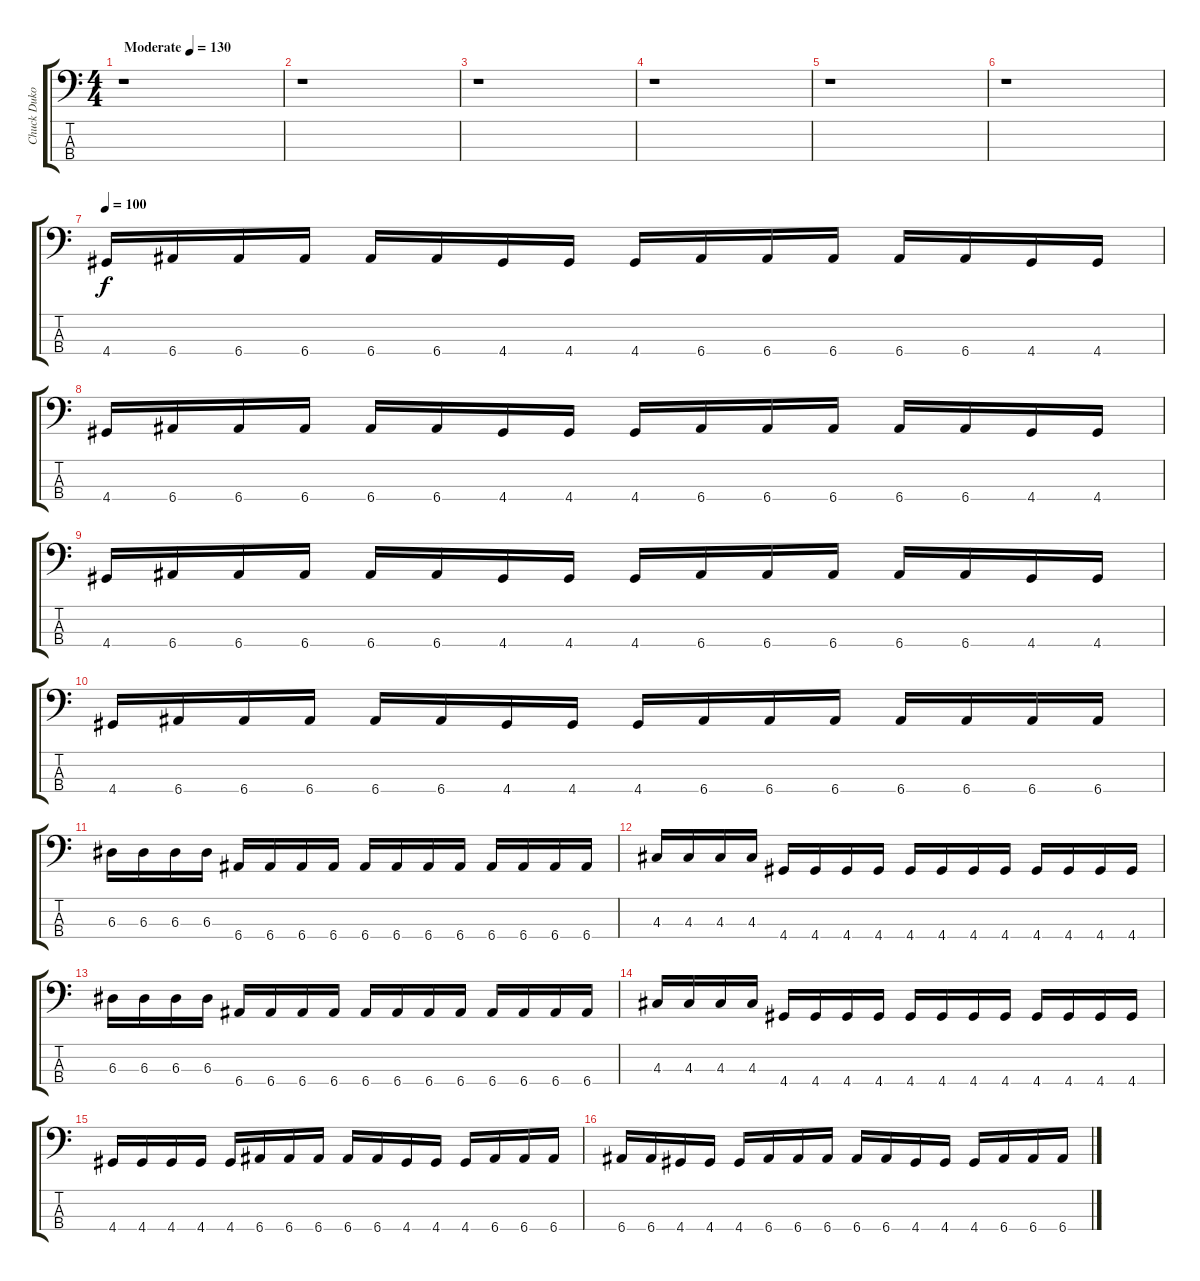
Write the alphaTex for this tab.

\track ("Chuck Dukowski (Bass)" "Chuck Duko") {instrument electricbasspick}
\staff {score tabs}
\tuning (G2 D2 A1 E1) {hide}
\ts (4 4)
\tempo (130 "Moderate")
\clef f4
\ks c
r.1{dy f instrument electricbasspick} |
r.1 |
r.1 |
r.1 |
r.1 |
r.1 |
\tempo 100
4.4.16 6.4.16 6.4.16 6.4.16 6.4.16 6.4.16 4.4.16 4.4.16 4.4.16 6.4.16 6.4.16 6.4.16 6.4.16 6.4.16 4.4.16 4.4.16 |
4.4.16 6.4.16 6.4.16 6.4.16 6.4.16 6.4.16 4.4.16 4.4.16 4.4.16 6.4.16 6.4.16 6.4.16 6.4.16 6.4.16 4.4.16 4.4.16 |
4.4.16 6.4.16 6.4.16 6.4.16 6.4.16 6.4.16 4.4.16 4.4.16 4.4.16 6.4.16 6.4.16 6.4.16 6.4.16 6.4.16 4.4.16 4.4.16 |
4.4.16 6.4.16 6.4.16 6.4.16 6.4.16 6.4.16 4.4.16 4.4.16 4.4.16 6.4.16 6.4.16 6.4.16 6.4.16 6.4.16 6.4.16 6.4.16 |
6.3.16 6.3.16 6.3.16 6.3.16 6.4.16 6.4.16 6.4.16 6.4.16 6.4.16 6.4.16 6.4.16 6.4.16 6.4.16 6.4.16 6.4.16 6.4.16 |
4.3.16 4.3.16 4.3.16 4.3.16 4.4.16 4.4.16 4.4.16 4.4.16 4.4.16 4.4.16 4.4.16 4.4.16 4.4.16 4.4.16 4.4.16 4.4.16 |
6.3.16 6.3.16 6.3.16 6.3.16 6.4.16 6.4.16 6.4.16 6.4.16 6.4.16 6.4.16 6.4.16 6.4.16 6.4.16 6.4.16 6.4.16 6.4.16 |
4.3.16 4.3.16 4.3.16 4.3.16 4.4.16 4.4.16 4.4.16 4.4.16 4.4.16 4.4.16 4.4.16 4.4.16 4.4.16 4.4.16 4.4.16 4.4.16 |
4.4.16 4.4.16 4.4.16 4.4.16 4.4.16 6.4.16 6.4.16 6.4.16 6.4.16 6.4.16 4.4.16 4.4.16 4.4.16 6.4.16 6.4.16 6.4.16 |
6.4.16 6.4.16 4.4.16 4.4.16 4.4.16 6.4.16 6.4.16 6.4.16 6.4.16 6.4.16 4.4.16 4.4.16 4.4.16 6.4.16 6.4.16 6.4.16
